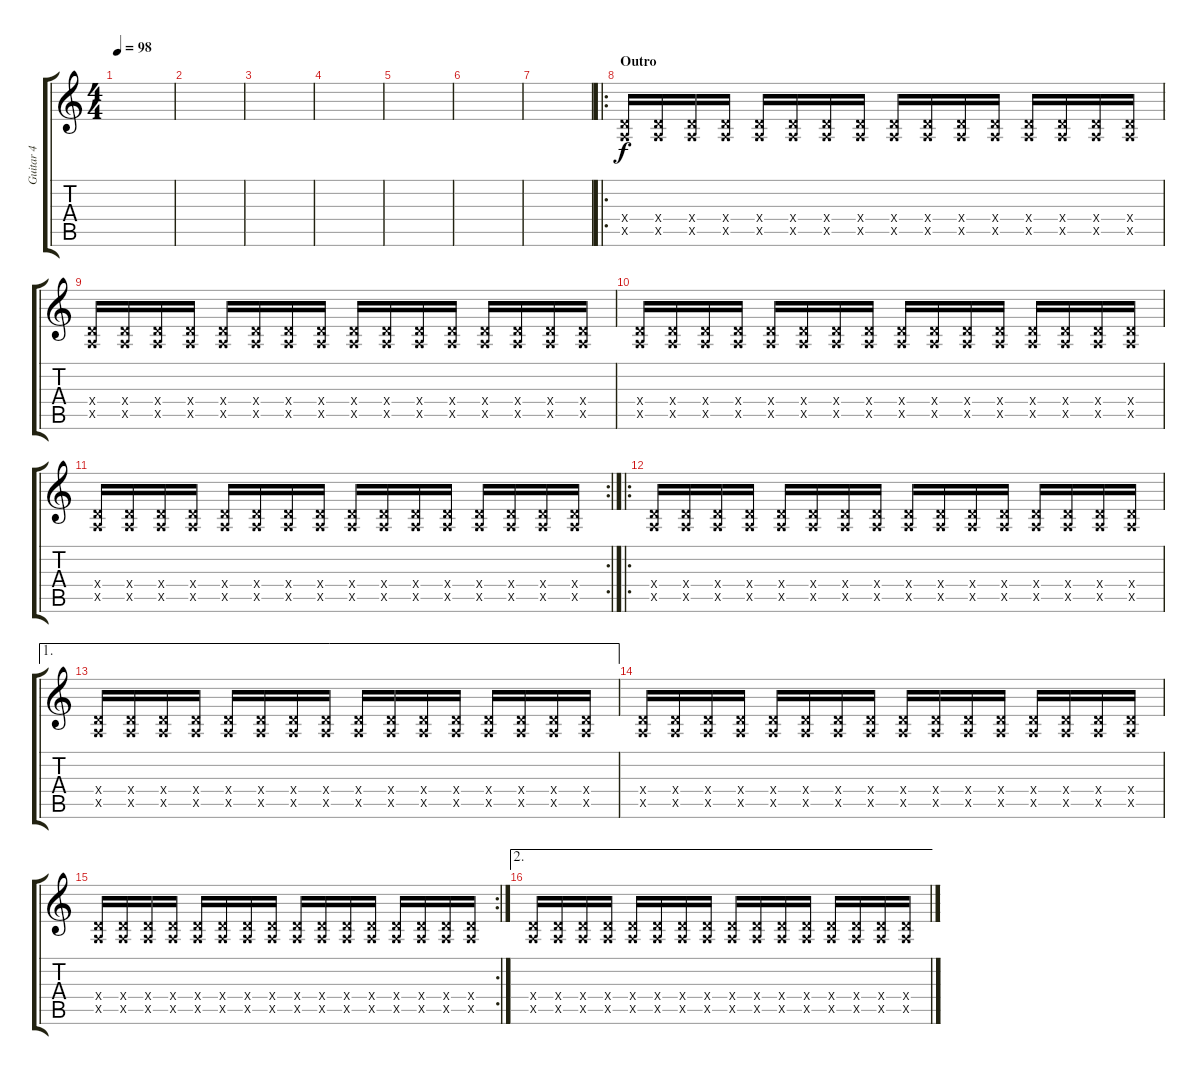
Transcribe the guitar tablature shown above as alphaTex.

\track ("Guitar 4" "Guitar 4") {instrument distortionguitar}
\staff {score tabs}
\tuning (E4 B3 G3 D3 A2 E2) {hide}
\ts (4 4)
\tempo 98
\clef g2
\ks c
|
|
|
|
|
|
|
\ro
\section ("" "Outro")
(0.4{x} 0.5{x}).16 (0.4{x} 0.5{x}).16 (0.4{x} 0.5{x}).16 (0.4{x} 0.5{x}).16 (0.4{x} 0.5{x}).16 (0.4{x} 0.5{x}).16 (0.4{x} 0.5{x}).16 (0.4{x} 0.5{x}).16 (0.4{x} 0.5{x}).16 (0.4{x} 0.5{x}).16 (0.4{x} 0.5{x}).16 (0.4{x} 0.5{x}).16 (0.4{x} 0.5{x}).16 (0.4{x} 0.5{x}).16 (0.4{x} 0.5{x}).16 (0.4{x} 0.5{x}).16 |
(0.4{x} 0.5{x}).16 (0.4{x} 0.5{x}).16 (0.4{x} 0.5{x}).16 (0.4{x} 0.5{x}).16 (0.4{x} 0.5{x}).16 (0.4{x} 0.5{x}).16 (0.4{x} 0.5{x}).16 (0.4{x} 0.5{x}).16 (0.4{x} 0.5{x}).16 (0.4{x} 0.5{x}).16 (0.4{x} 0.5{x}).16 (0.4{x} 0.5{x}).16 (0.4{x} 0.5{x}).16 (0.4{x} 0.5{x}).16 (0.4{x} 0.5{x}).16 (0.4{x} 0.5{x}).16 |
(0.4{x} 0.5{x}).16 (0.4{x} 0.5{x}).16 (0.4{x} 0.5{x}).16 (0.4{x} 0.5{x}).16 (0.4{x} 0.5{x}).16 (0.4{x} 0.5{x}).16 (0.4{x} 0.5{x}).16 (0.4{x} 0.5{x}).16 (0.4{x} 0.5{x}).16 (0.4{x} 0.5{x}).16 (0.4{x} 0.5{x}).16 (0.4{x} 0.5{x}).16 (0.4{x} 0.5{x}).16 (0.4{x} 0.5{x}).16 (0.4{x} 0.5{x}).16 (0.4{x} 0.5{x}).16 |
\rc 2
(0.4{x} 0.5{x}).16 (0.4{x} 0.5{x}).16 (0.4{x} 0.5{x}).16 (0.4{x} 0.5{x}).16 (0.4{x} 0.5{x}).16 (0.4{x} 0.5{x}).16 (0.4{x} 0.5{x}).16 (0.4{x} 0.5{x}).16 (0.4{x} 0.5{x}).16 (0.4{x} 0.5{x}).16 (0.4{x} 0.5{x}).16 (0.4{x} 0.5{x}).16 (0.4{x} 0.5{x}).16 (0.4{x} 0.5{x}).16 (0.4{x} 0.5{x}).16 (0.4{x} 0.5{x}).16 |
\ro
(0.4{x} 0.5{x}).16 (0.4{x} 0.5{x}).16 (0.4{x} 0.5{x}).16 (0.4{x} 0.5{x}).16 (0.4{x} 0.5{x}).16 (0.4{x} 0.5{x}).16 (0.4{x} 0.5{x}).16 (0.4{x} 0.5{x}).16 (0.4{x} 0.5{x}).16 (0.4{x} 0.5{x}).16 (0.4{x} 0.5{x}).16 (0.4{x} 0.5{x}).16 (0.4{x} 0.5{x}).16 (0.4{x} 0.5{x}).16 (0.4{x} 0.5{x}).16 (0.4{x} 0.5{x}).16 |
\ae 1
(0.4{x} 0.5{x}).16 (0.4{x} 0.5{x}).16 (0.4{x} 0.5{x}).16 (0.4{x} 0.5{x}).16 (0.4{x} 0.5{x}).16 (0.4{x} 0.5{x}).16 (0.4{x} 0.5{x}).16 (0.4{x} 0.5{x}).16 (0.4{x} 0.5{x}).16 (0.4{x} 0.5{x}).16 (0.4{x} 0.5{x}).16 (0.4{x} 0.5{x}).16 (0.4{x} 0.5{x}).16 (0.4{x} 0.5{x}).16 (0.4{x} 0.5{x}).16 (0.4{x} 0.5{x}).16 |
(0.4{x} 0.5{x}).16 (0.4{x} 0.5{x}).16 (0.4{x} 0.5{x}).16 (0.4{x} 0.5{x}).16 (0.4{x} 0.5{x}).16 (0.4{x} 0.5{x}).16 (0.4{x} 0.5{x}).16 (0.4{x} 0.5{x}).16 (0.4{x} 0.5{x}).16 (0.4{x} 0.5{x}).16 (0.4{x} 0.5{x}).16 (0.4{x} 0.5{x}).16 (0.4{x} 0.5{x}).16 (0.4{x} 0.5{x}).16 (0.4{x} 0.5{x}).16 (0.4{x} 0.5{x}).16 |
\rc 2
(0.4{x} 0.5{x}).16 (0.4{x} 0.5{x}).16 (0.4{x} 0.5{x}).16 (0.4{x} 0.5{x}).16 (0.4{x} 0.5{x}).16 (0.4{x} 0.5{x}).16 (0.4{x} 0.5{x}).16 (0.4{x} 0.5{x}).16 (0.4{x} 0.5{x}).16 (0.4{x} 0.5{x}).16 (0.4{x} 0.5{x}).16 (0.4{x} 0.5{x}).16 (0.4{x} 0.5{x}).16 (0.4{x} 0.5{x}).16 (0.4{x} 0.5{x}).16 (0.4{x} 0.5{x}).16 |
\ae 2
(0.4{x} 0.5{x}).16 (0.4{x} 0.5{x}).16 (0.4{x} 0.5{x}).16 (0.4{x} 0.5{x}).16 (0.4{x} 0.5{x}).16 (0.4{x} 0.5{x}).16 (0.4{x} 0.5{x}).16 (0.4{x} 0.5{x}).16 (0.4{x} 0.5{x}).16 (0.4{x} 0.5{x}).16 (0.4{x} 0.5{x}).16 (0.4{x} 0.5{x}).16 (0.4{x} 0.5{x}).16 (0.4{x} 0.5{x}).16 (0.4{x} 0.5{x}).16 (0.4{x} 0.5{x}).16
